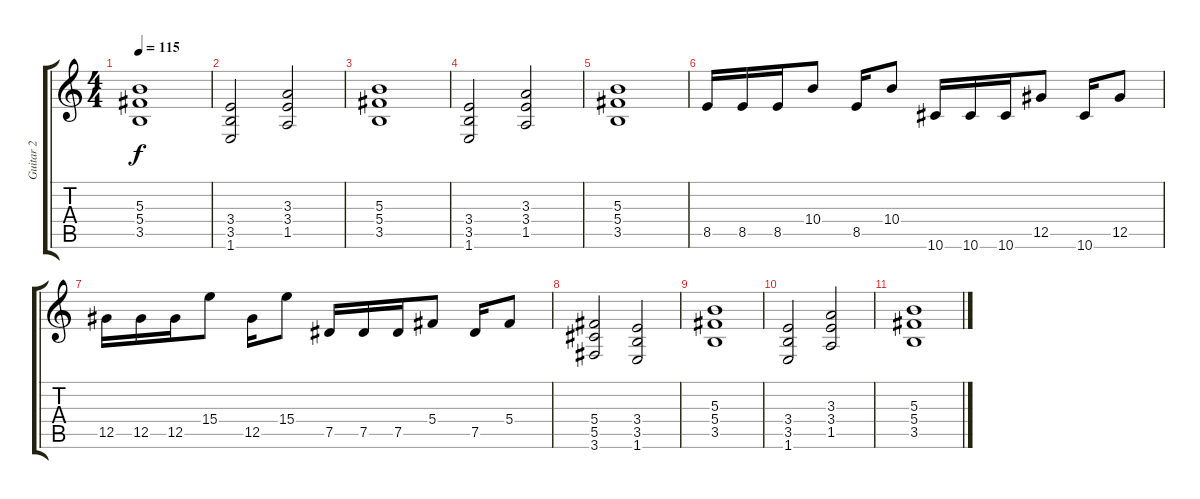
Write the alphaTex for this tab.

\track ("Guitar 2" "Guitar 2") {instrument distortionguitar}
\staff {score tabs}
\tuning (Eb4 Bb3 Gb3 Db3 Ab2 Eb2) {hide}
\ts (4 4)
\tempo 115
\clef g2
\ks c
(5.3 5.4 3.5).1{dy f} |
(3.4 3.5 1.6).2{volume 11} (3.3 3.4 1.5).2 |
(5.3 5.4 3.5).1{volume 9} |
(3.4 3.5 1.6).2{volume 7} (3.3 3.4 1.5).2 |
(5.3 5.4 3.5).1{volume 5} |
8.5.16{volume 4} 8.5.16 8.5.16 10.4.8 8.5.16 10.4.8 10.6.16 10.6.16 10.6.16 12.5.8 10.6.16 12.5.8 |
12.5.16{volume 3} 12.5.16 12.5.16 15.4.8 12.5.16 15.4.8 7.5.16 7.5.16 7.5.16 5.4.8 7.5.16 5.4.8 |
(5.4 5.5 3.6).2{volume 2} (3.4 3.5 1.6).2 |
(5.3 5.4 3.5).1{volume 1} |
(3.4 3.5 1.6).2 (3.3 3.4 1.5).2 |
(5.3 5.4 3.5).1
